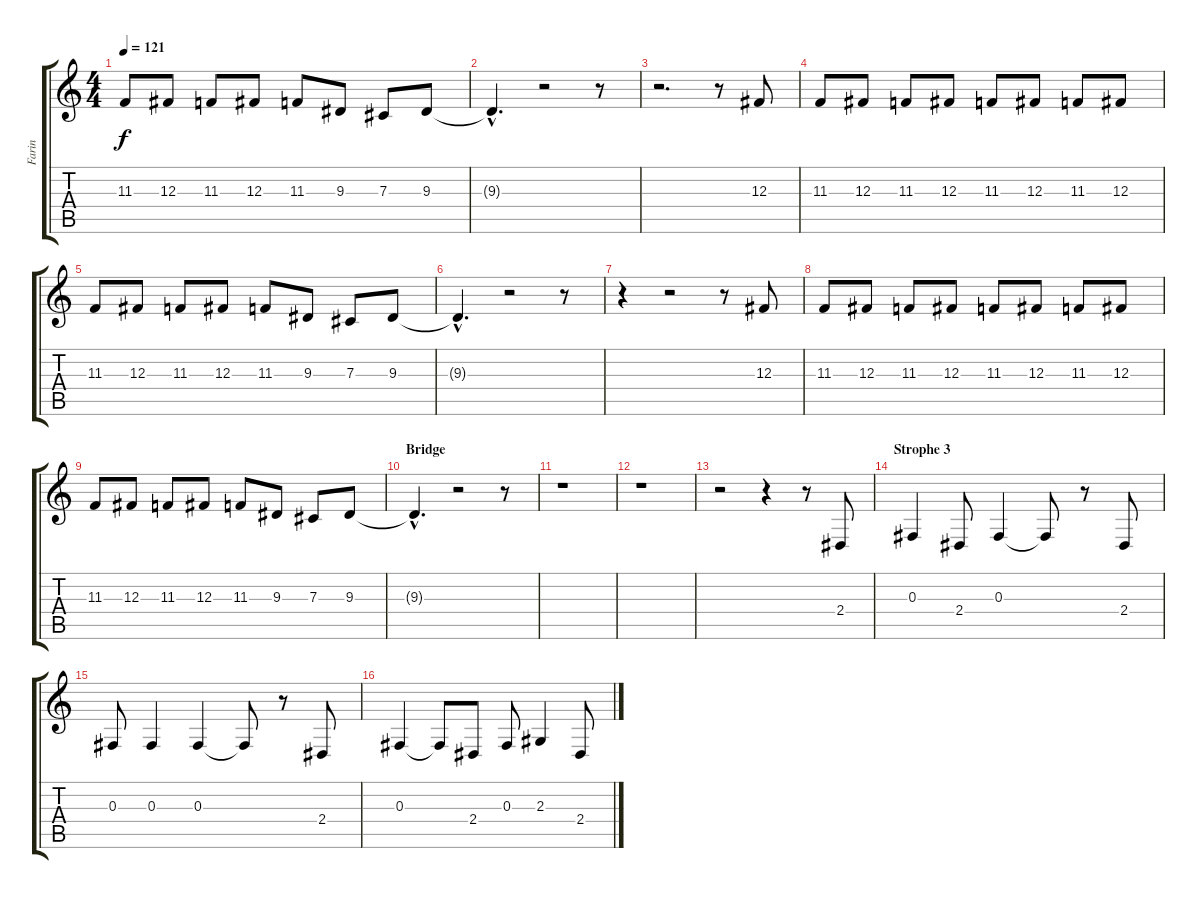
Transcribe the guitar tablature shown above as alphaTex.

\track ("Farin" "Farin") {instrument oboe}
\staff {score tabs}
\tuning (Eb4 Bb3 Gb3 Db3 Ab2 Eb2) {hide}
\ts (4 4)
\tempo 121
\clef g2
\ks c
11.3.8{dy f} 12.3.8 11.3.8 12.3.8 11.3.8 9.3.8 7.3.8 9.3.8 |
9.3{hac t}.4{d} r.2 r.8 |
r.2{d} r.8 12.3.8 |
11.3.8 12.3.8 11.3.8 12.3.8 11.3.8 12.3.8 11.3.8 12.3.8 |
11.3.8 12.3.8 11.3.8 12.3.8 11.3.8 9.3.8 7.3.8 9.3.8 |
9.3{hac t}.4{d} r.2 r.8 |
r.4 r.2 r.8 12.3.8 |
11.3.8 12.3.8 11.3.8 12.3.8 11.3.8 12.3.8 11.3.8 12.3.8 |
11.3.8 12.3.8 11.3.8 12.3.8 11.3.8 9.3.8 7.3.8 9.3.8 |
\section ("" "Bridge")
9.3{hac t}.4{d} r.2 r.8 |
r.1 |
r.1 |
r.2 r.4 r.8 2.4.8 |
\section ("" "Strophe 3")
0.3.4 2.4.8 0.3.4 0.3{t}.8 r.8 2.4.8 |
0.3.8 0.3.4 0.3.4 0.3{t}.8 r.8 2.4.8 |
0.3.4 0.3{t}.8 2.4.8 0.3.8 2.3.4 2.4.8
